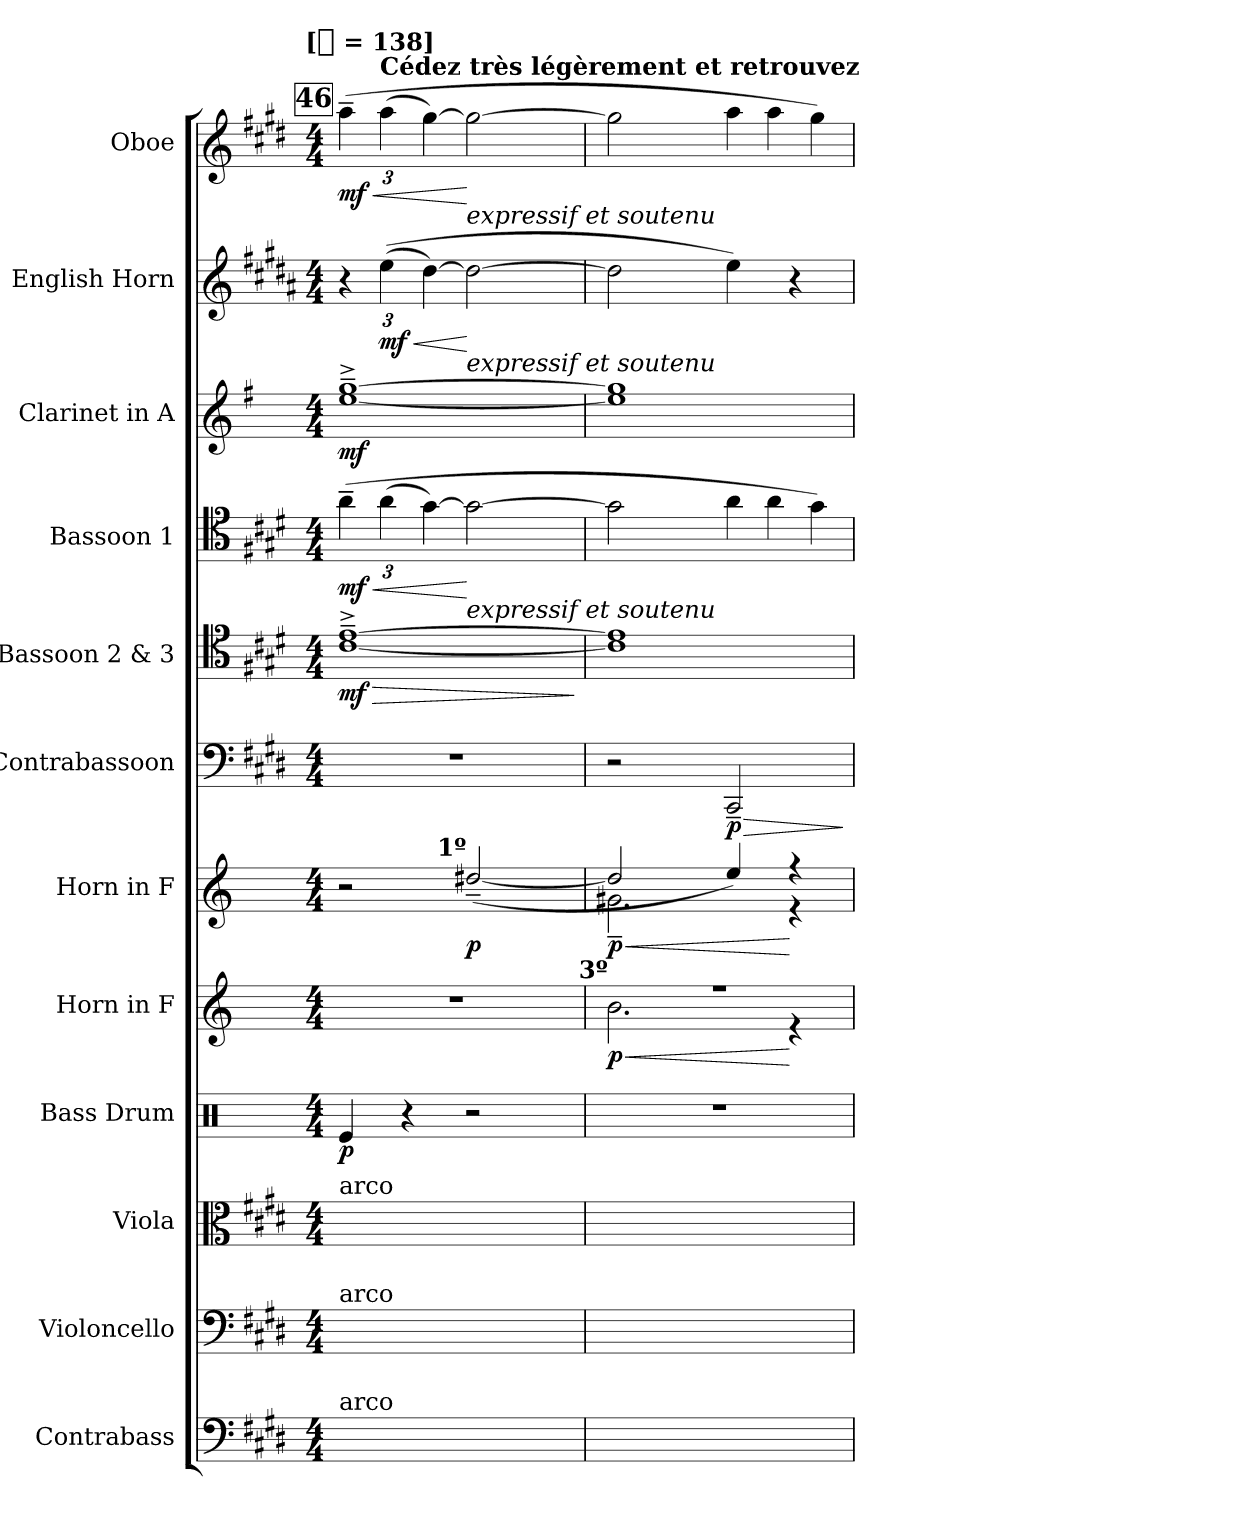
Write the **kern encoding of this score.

**kern	**kern	**kern	**kern	**dynam	**kern	**dynam	**kern	**dynam	**kern	**dynam	**kern	**dynam	**kern	**dynam	**kern	**dynam	**kern	**dynam	**kern	**dynam
*part12	*part11	*part10	*part9	*part9	*part8	*part8	*part7	*part7	*part6	*part6	*part5	*part5	*part4	*part4	*part3	*part3	*part2	*part2	*part1	*part1
*staff12	*staff11	*staff10	*staff9	*staff9	*staff8	*staff8	*staff7	*staff7	*staff6	*staff6	*staff5	*staff5	*staff4	*staff4	*staff3	*staff3	*staff2	*staff2	*staff1	*staff1
*I"Contrabass	*I"Violoncello	*I"Viola	*I"Bass Drum	*	*I"Horn in F	*	*I"Horn in F	*	*I"Contrabassoon	*	*I"Bassoon 2 & 3	*	*I"Bassoon 1	*	*I"Clarinet in A	*	*I"English Horn	*	*I"Oboe	*
*I'Cb.	*I'Vc.	*I'Vla.	*I'B. D.	*	*I'Hn.	*	*I'Hn.	*	*I'Cbsn.	*	*I'Bsn.	*	*I'Bsn.	*	*I'Cl.	*	*	*	*	*
*clefF4	*clefF4	*clefC3	*clefX	*	*clefG2	*	*clefG2	*	*clefF4	*	*clefC4	*	*clefC4	*	*clefG2	*	*clefG2	*	*clefG2	*
*ITrd7c12	*	*	*	*	*ITrd4c7	*	*ITrd4c7	*	*ITrd7c12	*	*	*	*	*	*ITrd2c3	*	*ITrd4c7	*	*	*
*k[f#c#g#d#]	*k[f#c#g#d#]	*k[f#c#g#d#]	*k[]	*	*k[b-]	*	*k[b-]	*	*k[f#c#g#d#]	*	*k[f#c#g#d#]	*	*k[f#c#g#d#]	*	*k[f#c#g#d#]	*	*k[f#c#g#d#]	*	*k[f#c#g#d#]	*
*E:	*E:	*E:	*C:	*	*F:	*	*F:	*	*E:	*	*E:	*	*E:	*	*E:	*	*E:	*	*E:	*
!!LO:TX:omd:t=[[quarter] = 138]
*M4/4	*M4/4	*M4/4	*M4/4	*	*M4/4	*	*M4/4	*	*M4/4	*	*M4/4	*	*M4/4	*	*M4/4	*	*M4/4	*	*M4/4	*
*MM138	*MM138	*MM138	*MM138	*	*MM138	*	*MM138	*	*MM138	*	*MM138	*	*MM138	*	*MM138	*	*MM138	*	*MM138	*
!!LO:REH:place=s1:t=46
=56	=56	=56	=56	=56	=56	=56	=56	=56	=56	=56	=56	=56	=56	=56	=56	=56	=56	=56	=56	=56
!	!	!	!	!	!	!	!	!	!	!	!	!LO:HP:b	!	!	!	!	!	!	!	!
*	*	*	*	*	*	*	*	*	*	*	*	*	*Xbrackettup	*	*	*	*	*	*	*
!	!	!	!	!	!	!	!	!	!	!	!	!	!	!LO:HP:b	!	!	!	!	!	!
*	*	*	*	*	*	*	*	*	*	*	*	*	*	*	*	*	*Xbrackettup	*	*Xbrackettup	*
!	!	!LO:TX:a:t=arco	!	!	!	!	!	!	!	!	!	!	!	!	!	!	!	!	!	!
!	!LO:TX:a:t=arco	!	!	!	!	!	!	!	!	!	!	!	!	!	!	!	!	!	!	!
!LO:TX:a:t=arco	!	!	!	!	!	!	!	!	!	!	!	!	!	!	!	!	!	!	!	!
!	!	!	!	!	!	!	!	!	!	!	!	!	!	!	!	!	!	!	!	!LO:HP:b
8ryy	8ryy	8ryy	4Re	p	1r	.	2r	.	1r	.	[1c#~^ [1e~^	> mf	(6a~	< mf	[1cc#~^ [1ee~^	mf	6r	.	(6aa~	< mf
8ryy	8ryy	8ryy	.	.	.	.	.	.	.	.	.	.	.	.	.	.	.	.	.	.
!	!	!	!	!	!	!	!	!	!	!	!	!	!	!	!	!	!	!	!LO:TX:a:B:t=Cédez                   très                     légèrement               et                   retrouvez	!
!	!	!	!	!	!	!	!	!	!	!	!	!	!	!	!	!	!	!LO:HP:b	!	!
.	.	.	.	.	.	.	.	.	.	.	.	.	(6a	.	.	.	((6a	< mf	(6aa	.
12ryy	12ryy	12ryy	4r	.	.	.	.	.	.	.	.	.	.	.	.	.	.	.	.	.
12ryy	12ryy	12ryy	.	.	.	.	.	.	.	.	.	.	[6g#)	.	.	.	[6g#)	.	[6gg#)	.
12ryy	12ryy	12ryy	.	.	.	.	.	.	.	.	.	.	.	.	.	.	.	.	.	.
!	!	!	!	!	!	!	!	!	!	!	!	!	!	!	!	!	!	!	!LO:TX:b:i:t=expressif et soutenu	!
!	!	!	!	!	!	!	!	!	!	!	!	!	!	!	!	!	!LO:TX:b:i:t=expressif et soutenu	!	!	!
!	!	!	!	!	!	!	!	!	!	!	!	!	!LO:TX:b:i:t=expressif et soutenu	!	!	!	!	!	!	!
!	!	!	!	!	!	!	!LO:TX:a:B:rj:t=1º	!	!	!	!	!	!	!	!	!	!	!	!	!
8ryy	8ryy	8ryy	2r	.	.	.	(>[2g#X~/	p	.	.	.	.	2g#_	[	.	.	2g#_	[	2gg#_	[
8ryy	8ryy	8ryy	.	.	.	.	.	.	.	.	.	.	.	.	.	.	.	.	.	.
12ryy	12ryy	12ryy	.	.	.	.	.	.	.	.	.	.	.	.	.	.	.	.	.	.
12ryy	12ryy	12ryy	.	.	.	.	.	.	.	.	.	.	.	.	.	.	.	.	.	.
12ryy	12ryy	12ryy	.	.	.	.	.	.	.	.	.	.	.	.	.	.	.	.	.	.
.	.	.	.	.	.	.	.	.	.	.	.	]	.	.	.	.	.	.	.	.
=57	=57	=57	=57	=57	=57	=57	=57	=57	=57	=57	=57	=57	=57	=57	=57	=57	=57	=57	=57	=57
*	*	*	*	*	*^	*	*	*	*	*	*	*	*	*	*	*	*	*	*	*
!	!	!	!	!	!	!	!	!LO:TX:b:B:rj:t=2º	!	!	!	!	!	!	!	!	!	!	!	!	!
!	!	!	!	!	!LO:TX:a:B:rj:t=3º	!	!	!	!	!	!	!	!	!	!	!	!	!	!	!	!
!	!	!	!	!	!	!	!LO:HP:b	!	!LO:HP:b	!	!	!	!	!	!	!	!	!	!	!	!
*	*	*	*	*	*	*	*	*^	*	*	*	*	*	*	*	*	*	*	*	*	*
8ryy	8ryy	8ryy	1r	.	1rff	2.e	< p	2g#]	2.c#X~	< p	2r	.	1c#] 1e]	.	2g#]	.	1cc#] 1ee]	.	2g#]	.	2gg#]	.
8ryy	8ryy	8ryy	.	.	.	.	.	.	.	.	.	.	.	.	.	.	.	.	.	.	.	.
*Xtuplet	*Xtuplet	*Xtuplet	*	*	*	*	*	*	*	*	*	*	*	*	*	*	*	*	*	*	*	*
12ryy	12ryy	12ryy	.	.	.	.	.	.	.	.	.	.	.	.	.	.	.	.	.	.	.	.
12ryy	12ryy	12ryy	.	.	.	.	.	.	.	.	.	.	.	.	.	.	.	.	.	.	.	.
12ryy	12ryy	12ryy	.	.	.	.	.	.	.	.	.	.	.	.	.	.	.	.	.	.	.	.
!	!	!	!	!	!	!	!	!	!	!	!	!LO:HP:b	!	!	!	!	!	!	!	!	!	!
*	*	*	*	*	*	*	*	*	*	*	*	*	*	*	*Xtuplet	*	*	*	*	*	*Xtuplet	*
8ryy	8ryy	8ryy	.	.	.	.	.	4a)	.	.	2CCC#~	> p	.	.	6a	.	.	.	4a)	.	6aa	.
8ryy	8ryy	8ryy	.	.	.	.	.	.	.	.	.	.	.	.	.	.	.	.	.	.	.	.
.	.	.	.	.	.	.	.	.	.	.	.	.	.	.	6a	.	.	.	.	.	6aa	.
12ryy	12ryy	12ryy	.	.	.	4r	[	4r	4r	[	.	.	.	.	.	.	.	.	4r	.	.	.
12ryy	12ryy	12ryy	.	.	.	.	.	.	.	.	.	.	.	.	6g#)	.	.	.	.	.	6gg#)	.
12ryy	12ryy	12ryy	.	.	.	.	.	.	.	.	.	.	.	.	.	.	.	.	.	.	.	.
*	*	*	*	*	*v	*v	*	*	*	*	*	*	*	*	*	*	*	*	*	*	*	*
*	*	*	*	*	*	*	*v	*v	*	*	*	*	*	*	*	*	*	*	*	*	*
.	.	.	.	.	.	.	.	.	.	]	.	.	.	.	.	.	.	.	.	.
=	=	=	=	=	=	=	=	=	=	=	=	=	=	=	=	=	=	=	=	=
*-	*-	*-	*-	*-	*-	*-	*-	*-	*-	*-	*-	*-	*-	*-	*-	*-	*-	*-	*-	*-
